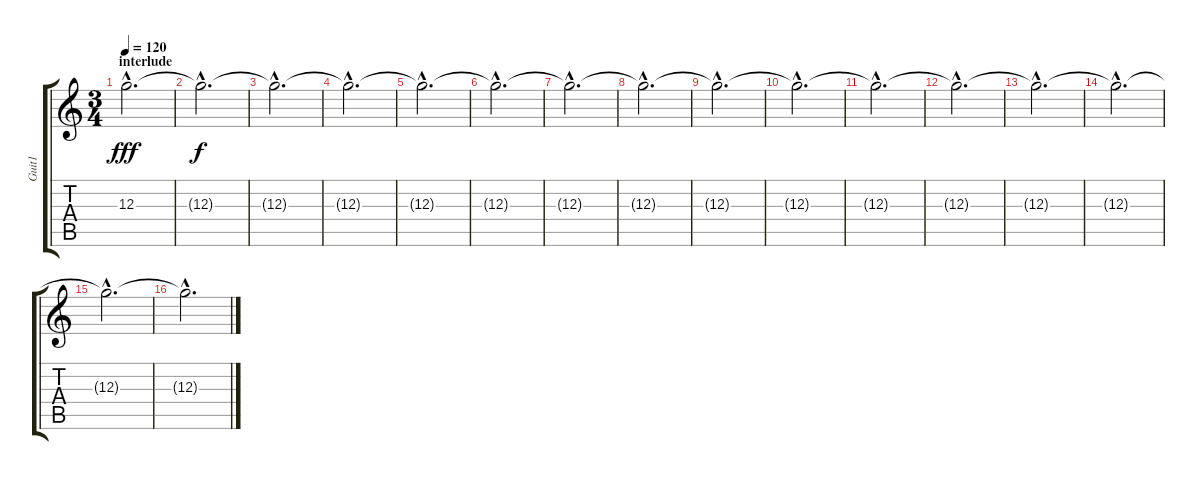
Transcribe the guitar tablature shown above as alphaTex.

\track ("Guit1" "Guit1") {instrument electricguitarclean}
\staff {score tabs}
\tuning (E4 B3 G3 D3 A2 E2) {hide}
\ts (3 4)
\section ("" "interlude")
\tempo 120
\clef g2
\ks c
12.3{hac}.2{d dy fff volume 0} |
12.3{hac t}.2{d dy f} |
12.3{hac t}.2{d} |
12.3{hac t}.2{d} |
12.3{hac t}.2{d} |
12.3{hac t}.2{d} |
12.3{hac t}.2{d} |
12.3{hac t}.2{d} |
12.3{hac t}.2{d} |
12.3{hac t}.2{d} |
12.3{hac t}.2{d} |
12.3{hac t}.2{d} |
12.3{hac t}.2{d} |
12.3{hac t}.2{d} |
12.3{hac t}.2{d} |
12.3{hac t}.2{d}
